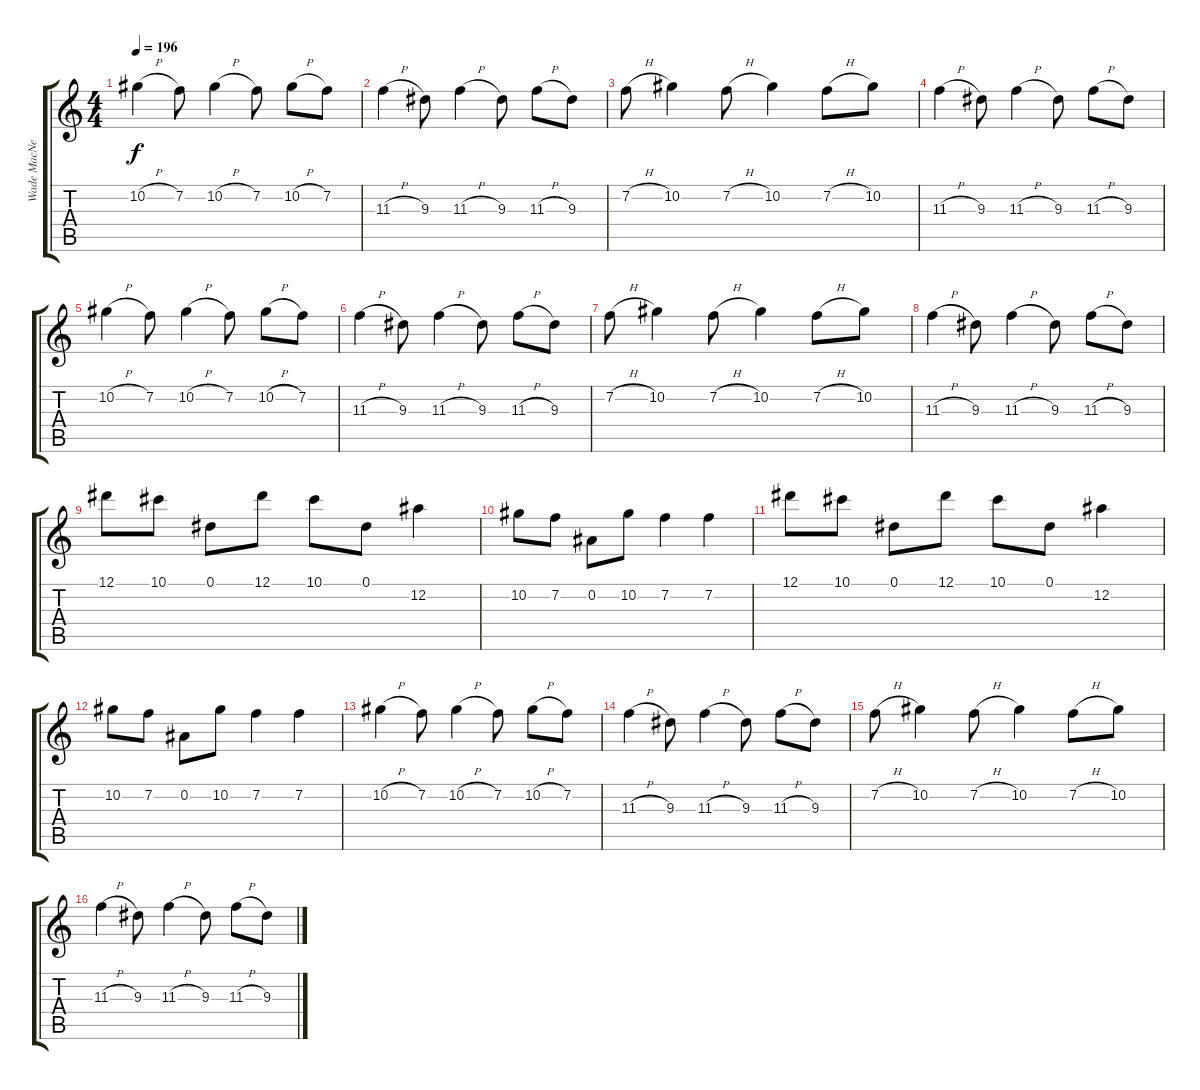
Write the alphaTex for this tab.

\track ("Wade MacNeil" "Wade MacNe") {instrument overdrivenguitar}
\staff {score tabs}
\tuning (Eb4 Bb3 Gb3 Db3 Ab2 Eb2) {hide}
\ts (4 4)
\tempo 196
\clef g2
\ks c
10.2{h}.4{dy f} 7.2.8 10.2{h}.4 7.2.8 10.2{h}.8 7.2.8 |
11.3{h}.4 9.3.8 11.3{h}.4 9.3.8 11.3{h}.8 9.3.8 |
7.2{h}.8 10.2.4 7.2{h}.8 10.2.4 7.2{h}.8 10.2.8 |
11.3{h}.4 9.3.8 11.3{h}.4 9.3.8 11.3{h}.8 9.3.8 |
10.2{h}.4 7.2.8 10.2{h}.4 7.2.8 10.2{h}.8 7.2.8 |
11.3{h}.4 9.3.8 11.3{h}.4 9.3.8 11.3{h}.8 9.3.8 |
7.2{h}.8 10.2.4 7.2{h}.8 10.2.4 7.2{h}.8 10.2.8 |
11.3{h}.4 9.3.8 11.3{h}.4 9.3.8 11.3{h}.8 9.3.8 |
12.1.8 10.1.8 0.1.8 12.1.8 10.1.8 0.1.8 12.2.4 |
10.2.8 7.2.8 0.2.8 10.2.8 7.2.4 7.2.4 |
12.1.8 10.1.8 0.1.8 12.1.8 10.1.8 0.1.8 12.2.4 |
10.2.8 7.2.8 0.2.8 10.2.8 7.2.4 7.2.4 |
10.2{h}.4 7.2.8 10.2{h}.4 7.2.8 10.2{h}.8 7.2.8 |
11.3{h}.4 9.3.8 11.3{h}.4 9.3.8 11.3{h}.8 9.3.8 |
7.2{h}.8 10.2.4 7.2{h}.8 10.2.4 7.2{h}.8 10.2.8 |
11.3{h}.4 9.3.8 11.3{h}.4 9.3.8 11.3{h}.8 9.3.8
